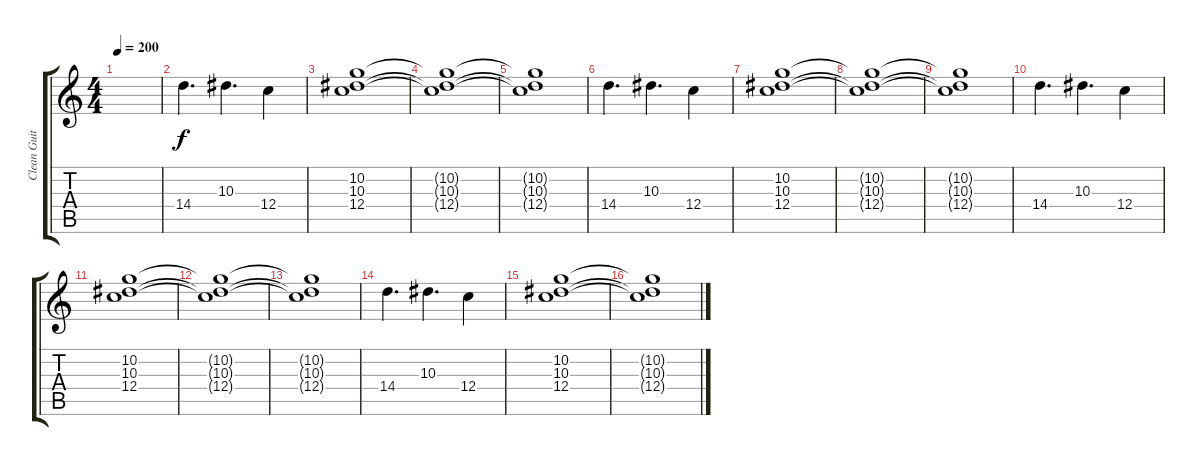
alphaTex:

\track ("Clean Guitar Left" "Clean Guit") {instrument electricguitarclean}
\staff {score tabs}
\tuning (D4 A3 F3 C3 G2 C2) {hide}
\ts (4 4)
\tempo 200
\clef g2
\ks c
|
14.4.4{d} 10.3.4{d} 12.4.4 |
(10.2 10.3 12.4).1 |
(10.2{t} 10.3{t} 12.4{t}).1 |
(10.2{t} 10.3{t} 12.4{t}).1 |
14.4.4{d} 10.3.4{d} 12.4.4 |
(10.2 10.3 12.4).1 |
(10.2{t} 10.3{t} 12.4{t}).1 |
(10.2{t} 10.3{t} 12.4{t}).1 |
14.4.4{d} 10.3.4{d} 12.4.4 |
(10.2 10.3 12.4).1 |
(10.2{t} 10.3{t} 12.4{t}).1 |
(10.2{t} 10.3{t} 12.4{t}).1 |
14.4.4{d} 10.3.4{d} 12.4.4 |
(10.2 10.3 12.4).1 |
(10.2{t} 10.3{t} 12.4{t}).1
